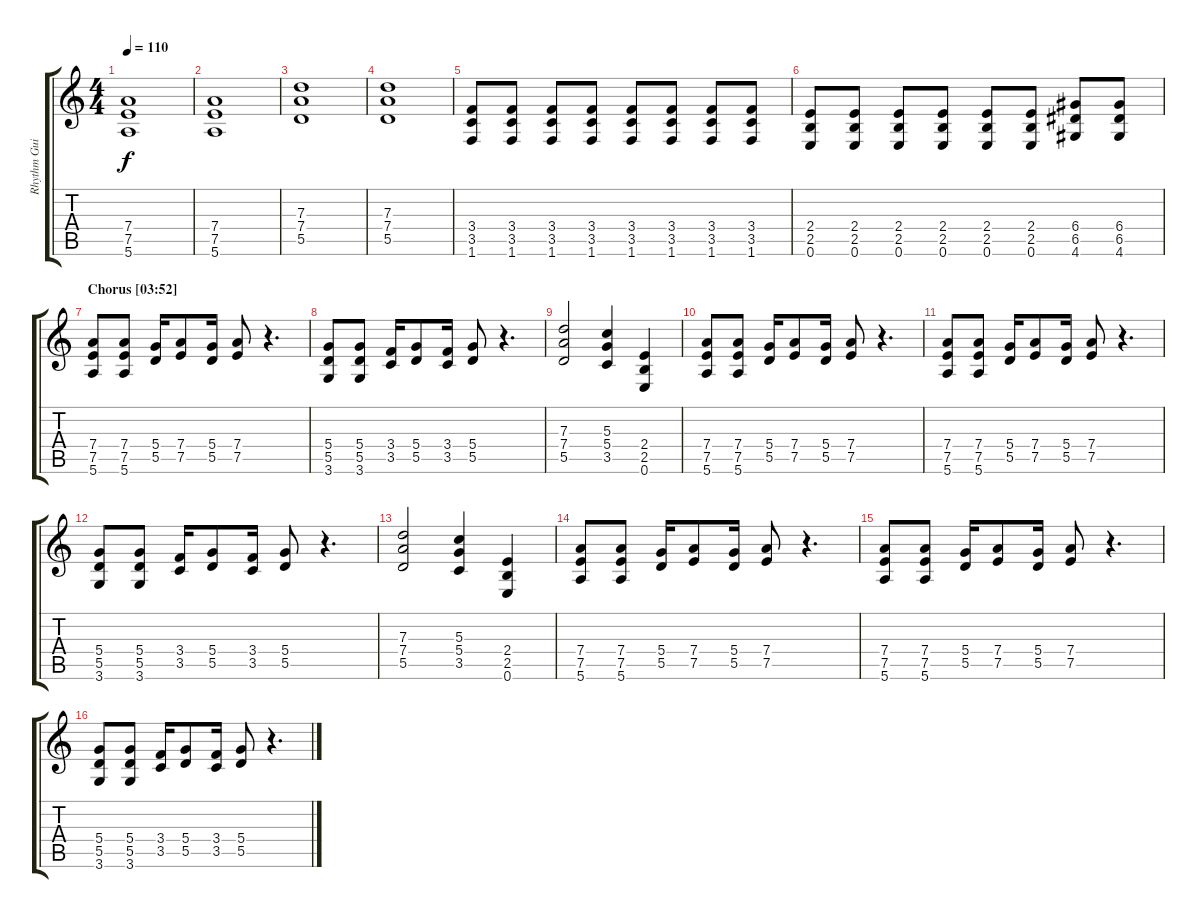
\track ("Rhythm Guitar" "Rhythm Gui") {instrument acousticguitarsteel}
\staff {score tabs}
\tuning (E4 B3 G3 D3 A2 E2) {hide}
\ts (4 4)
\tempo 110
\clef g2
\ks c
(7.4 7.5 5.6).1{dy f} |
(7.4 7.5 5.6).1 |
(7.3 7.4 5.5).1 |
(7.3 7.4 5.5).1 |
\section ("" "")
(3.4 3.5 1.6).8{volume 13} (3.4 3.5 1.6).8 (3.4 3.5 1.6).8 (3.4 3.5 1.6).8 (3.4 3.5 1.6).8 (3.4 3.5 1.6).8 (3.4 3.5 1.6).8 (3.4 3.5 1.6).8 |
(2.4 2.5 0.6).8 (2.4 2.5 0.6).8 (2.4 2.5 0.6).8 (2.4 2.5 0.6).8 (2.4 2.5 0.6).8 (2.4 2.5 0.6).8 (6.4 6.5 4.6).8 (6.4 6.5 4.6).8 |
\section ("" "Chorus [03:52]")
(7.4 7.5 5.6).8{volume 13} (7.4 7.5 5.6).8 (5.4 5.5).16 (7.4 7.5).8 (5.4 5.5).16 (7.4 7.5).8 r.4{d} |
(5.4 5.5 3.6).8 (5.4 5.5 3.6).8 (3.4 3.5).16 (5.4 5.5).8 (3.4 3.5).16 (5.4 5.5).8 r.4{d} |
(7.3 7.4 5.5).2 (5.3 5.4 3.5).4 (2.4 2.5 0.6).4 |
(7.4 7.5 5.6).8 (7.4 7.5 5.6).8 (5.4 5.5).16 (7.4 7.5).8 (5.4 5.5).16 (7.4 7.5).8 r.4{d} |
(7.4 7.5 5.6).8 (7.4 7.5 5.6).8 (5.4 5.5).16 (7.4 7.5).8 (5.4 5.5).16 (7.4 7.5).8 r.4{d} |
(5.4 5.5 3.6).8 (5.4 5.5 3.6).8 (3.4 3.5).16 (5.4 5.5).8 (3.4 3.5).16 (5.4 5.5).8 r.4{d} |
(7.3 7.4 5.5).2 (5.3 5.4 3.5).4 (2.4 2.5 0.6).4 |
(7.4 7.5 5.6).8 (7.4 7.5 5.6).8 (5.4 5.5).16 (7.4 7.5).8 (5.4 5.5).16 (7.4 7.5).8 r.4{d} |
\section ("" "")
(7.4 7.5 5.6).8 (7.4 7.5 5.6).8 (5.4 5.5).16 (7.4 7.5).8 (5.4 5.5).16 (7.4 7.5).8 r.4{d} |
(5.4 5.5 3.6).8 (5.4 5.5 3.6).8 (3.4 3.5).16 (5.4 5.5).8 (3.4 3.5).16 (5.4 5.5).8 r.4{d}
